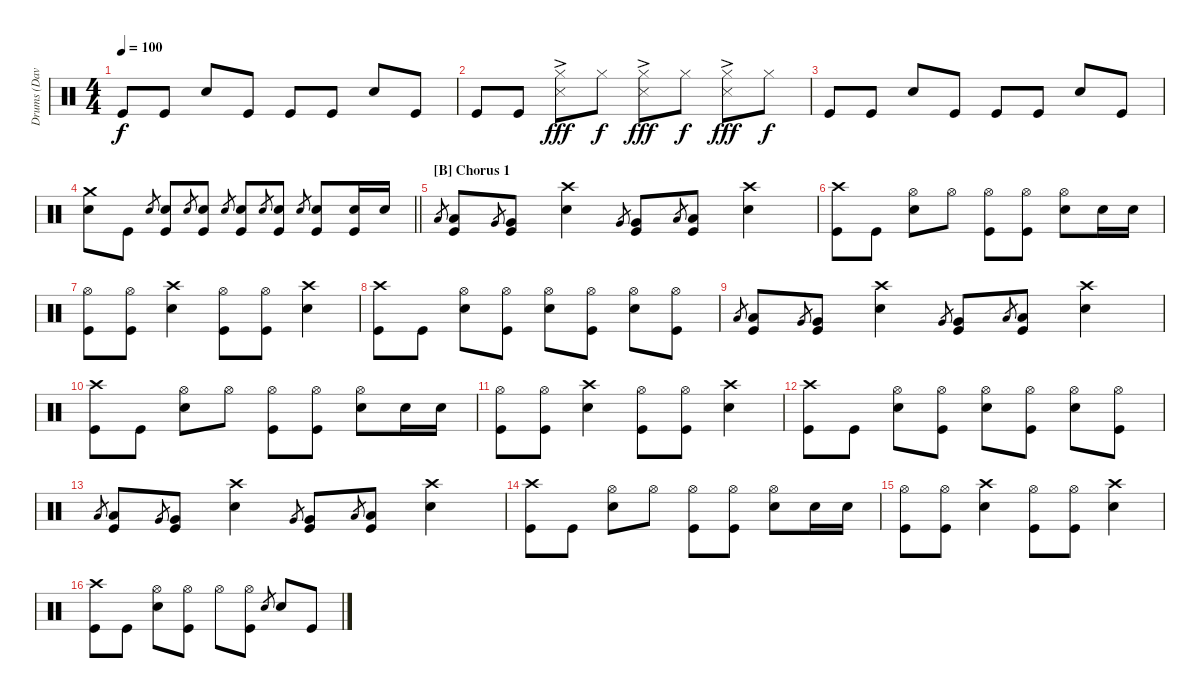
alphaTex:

\track ("Drums (Dave Grohl)" "Drums (Dav") {instrument percussion}
\staff {score}
\articulation defaults
\ts (4 4)
\tempo 100
\clef neutral
\ks c "Kick (hit)".8{dy f} "Kick (hit)".8 "Snare (hit) 2".8 "Kick (hit)".8 "Kick (hit)".8 "Kick (hit)".8 "Snare (hit) 2".8 "Kick (hit)".8
|
"Kick (hit)".8 "Kick (hit)".8 ("Hi-Hat (closed)" "Snare (side stick) 3"{ac}).8{dy fff} "Hi-Hat (closed)".8{dy f} ("Hi-Hat (closed)" "Snare (side stick) 3"{ac}).8{dy fff} "Hi-Hat (closed)".8{dy f} ("Hi-Hat (closed)" "Snare (side stick) 3"{ac}).8{dy fff} "Hi-Hat (closed)".8{dy f} |
"Kick (hit)".8 "Kick (hit)".8 "Snare (hit) 2".8 "Kick (hit)".8 "Kick (hit)".8 "Kick (hit)".8 "Snare (hit) 2".8 "Kick (hit)".8 |
\barLineRight lightlight
("Crash medium (hit)" "Snare (hit) 2").8{volume 16} "Kick (hit)".8 "Snare (hit) 2".8{gr} ("Snare (hit) 2" "Kick (hit)").8 "Snare (hit) 2".8{gr} ("Snare (hit) 2" "Kick (hit)").8 "Snare (hit) 2".8{gr} ("Snare (hit) 2" "Kick (hit)").8 "Snare (hit) 2".8{gr} ("Snare (hit) 2" "Kick (hit)").8 "Snare (hit) 2".8{gr} ("Snare (hit) 2" "Kick (hit)").8 ("Snare (hit) 2" "Kick (hit)").16 "Snare (hit) 2".16 |
\section ("" "[B] Chorus 1")
"Low Tom (hit)".8{gr} ("Low Tom (hit)" "Kick (hit)").8{volume 13} "Very Low Tom (hit)".8{gr} ("Very Low Tom (hit)" "Kick (hit)").8 ("Crash high (hit)" "Snare (hit) 2").4 "Very Low Tom (hit)".8{gr} ("Very Low Tom (hit)" "Kick (hit)").8 "Low Floor Tom (hit)".8{gr} ("Low Floor Tom (hit)" "Kick (hit)").8 ("Crash high (hit)" "Snare (hit) 2").4 |
("Crash high (hit)" "Kick (hit)").8 "Kick (hit)".8 ("Hi-Hat (open)" "Snare (hit) 2").8 "Hi-Hat (open)".8 ("Hi-Hat (open)" "Kick (hit)").8 ("Hi-Hat (open)" "Kick (hit)").8 ("Hi-Hat (open)" "Snare (hit) 2").8 "Snare (hit) 2".16 "Snare (hit) 2".16 |
("Hi-Hat (open)" "Kick (hit)").8 ("Hi-Hat (open)" "Kick (hit)").8 ("Crash high (hit)" "Snare (hit) 2").4 ("Hi-Hat (open)" "Kick (hit)").8 ("Hi-Hat (open)" "Kick (hit)").8 ("Crash high (hit)" "Snare (hit) 2").4 |
("Crash high (hit)" "Kick (hit)").8 "Kick (hit)".8 ("Hi-Hat (open)" "Snare (hit) 2").8 ("Hi-Hat (open)" "Kick (hit)").8 ("Hi-Hat (open)" "Snare (hit) 2").8 ("Hi-Hat (open)" "Kick (hit)").8 ("Hi-Hat (open)" "Snare (hit) 2").8 ("Hi-Hat (open)" "Kick (hit)").8 |
"Low Tom (hit)".8{gr} ("Low Tom (hit)" "Kick (hit)").8 "Very Low Tom (hit)".8{gr} ("Very Low Tom (hit)" "Kick (hit)").8 ("Crash high (hit)" "Snare (hit) 2").4 "Very Low Tom (hit)".8{gr} ("Very Low Tom (hit)" "Kick (hit)").8 "Low Floor Tom (hit)".8{gr} ("Low Floor Tom (hit)" "Kick (hit)").8 ("Crash high (hit)" "Snare (hit) 2").4 |
("Crash high (hit)" "Kick (hit)").8 "Kick (hit)".8 ("Hi-Hat (open)" "Snare (hit) 2").8 "Hi-Hat (open)".8 ("Hi-Hat (open)" "Kick (hit)").8 ("Hi-Hat (open)" "Kick (hit)").8 ("Hi-Hat (open)" "Snare (hit) 2").8 "Snare (hit) 2".16 "Snare (hit) 2".16 |
("Hi-Hat (open)" "Kick (hit)").8 ("Hi-Hat (open)" "Kick (hit)").8 ("Crash high (hit)" "Snare (hit) 2").4 ("Hi-Hat (open)" "Kick (hit)").8 ("Hi-Hat (open)" "Kick (hit)").8 ("Crash high (hit)" "Snare (hit) 2").4 |
("Crash high (hit)" "Kick (hit)").8 "Kick (hit)".8 ("Hi-Hat (open)" "Snare (hit) 2").8 ("Hi-Hat (open)" "Kick (hit)").8 ("Hi-Hat (open)" "Snare (hit) 2").8 ("Hi-Hat (open)" "Kick (hit)").8 ("Hi-Hat (open)" "Snare (hit) 2").8 ("Hi-Hat (open)" "Kick (hit)").8 |
"Low Tom (hit)".8{gr} ("Low Tom (hit)" "Kick (hit)").8 "Very Low Tom (hit)".8{gr} ("Very Low Tom (hit)" "Kick (hit)").8 ("Crash high (hit)" "Snare (hit) 2").4 "Very Low Tom (hit)".8{gr} ("Very Low Tom (hit)" "Kick (hit)").8 "Low Floor Tom (hit)".8{gr} ("Low Floor Tom (hit)" "Kick (hit)").8 ("Crash high (hit)" "Snare (hit) 2").4 |
("Crash high (hit)" "Kick (hit)").8 "Kick (hit)".8 ("Hi-Hat (open)" "Snare (hit) 2").8 "Hi-Hat (open)".8 ("Hi-Hat (open)" "Kick (hit)").8 ("Hi-Hat (open)" "Kick (hit)").8 ("Hi-Hat (open)" "Snare (hit) 2").8 "Snare (hit) 2".16 "Snare (hit) 2".16 |
("Hi-Hat (open)" "Kick (hit)").8 ("Hi-Hat (open)" "Kick (hit)").8 ("Crash high (hit)" "Snare (hit) 2").4 ("Hi-Hat (open)" "Kick (hit)").8 ("Hi-Hat (open)" "Kick (hit)").8 ("Crash high (hit)" "Snare (hit) 2").4 |
("Crash high (hit)" "Kick (hit)").8 "Kick (hit)".8 ("Hi-Hat (open)" "Snare (hit) 2").8 ("Hi-Hat (open)" "Kick (hit)").8 "Hi-Hat (open)".8 ("Hi-Hat (open)" "Kick (hit)").8 "Snare (hit) 2".8{gr} "Snare (hit) 2".8 "Kick (hit)".8
